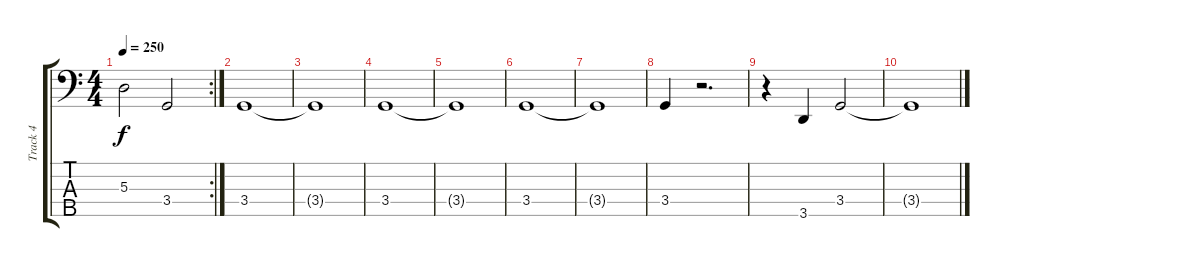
\track ("Track 4" "Track 4") {instrument electricbassfinger}
\staff {score tabs}
\tuning (G2 D2 A1 E1 B0) {hide}
\rc 2
\ts (4 4)
\tempo 250
\clef f4
\ks c
5.3.2{dy f} 3.4.2 |
3.4.1 |
3.4{t}.1 |
3.4.1 |
3.4{t}.1 |
3.4.1 |
3.4{t}.1 |
3.4.4 r.2{d} |
r.4 3.5.4 3.4.2 |
3.4{t}.1
